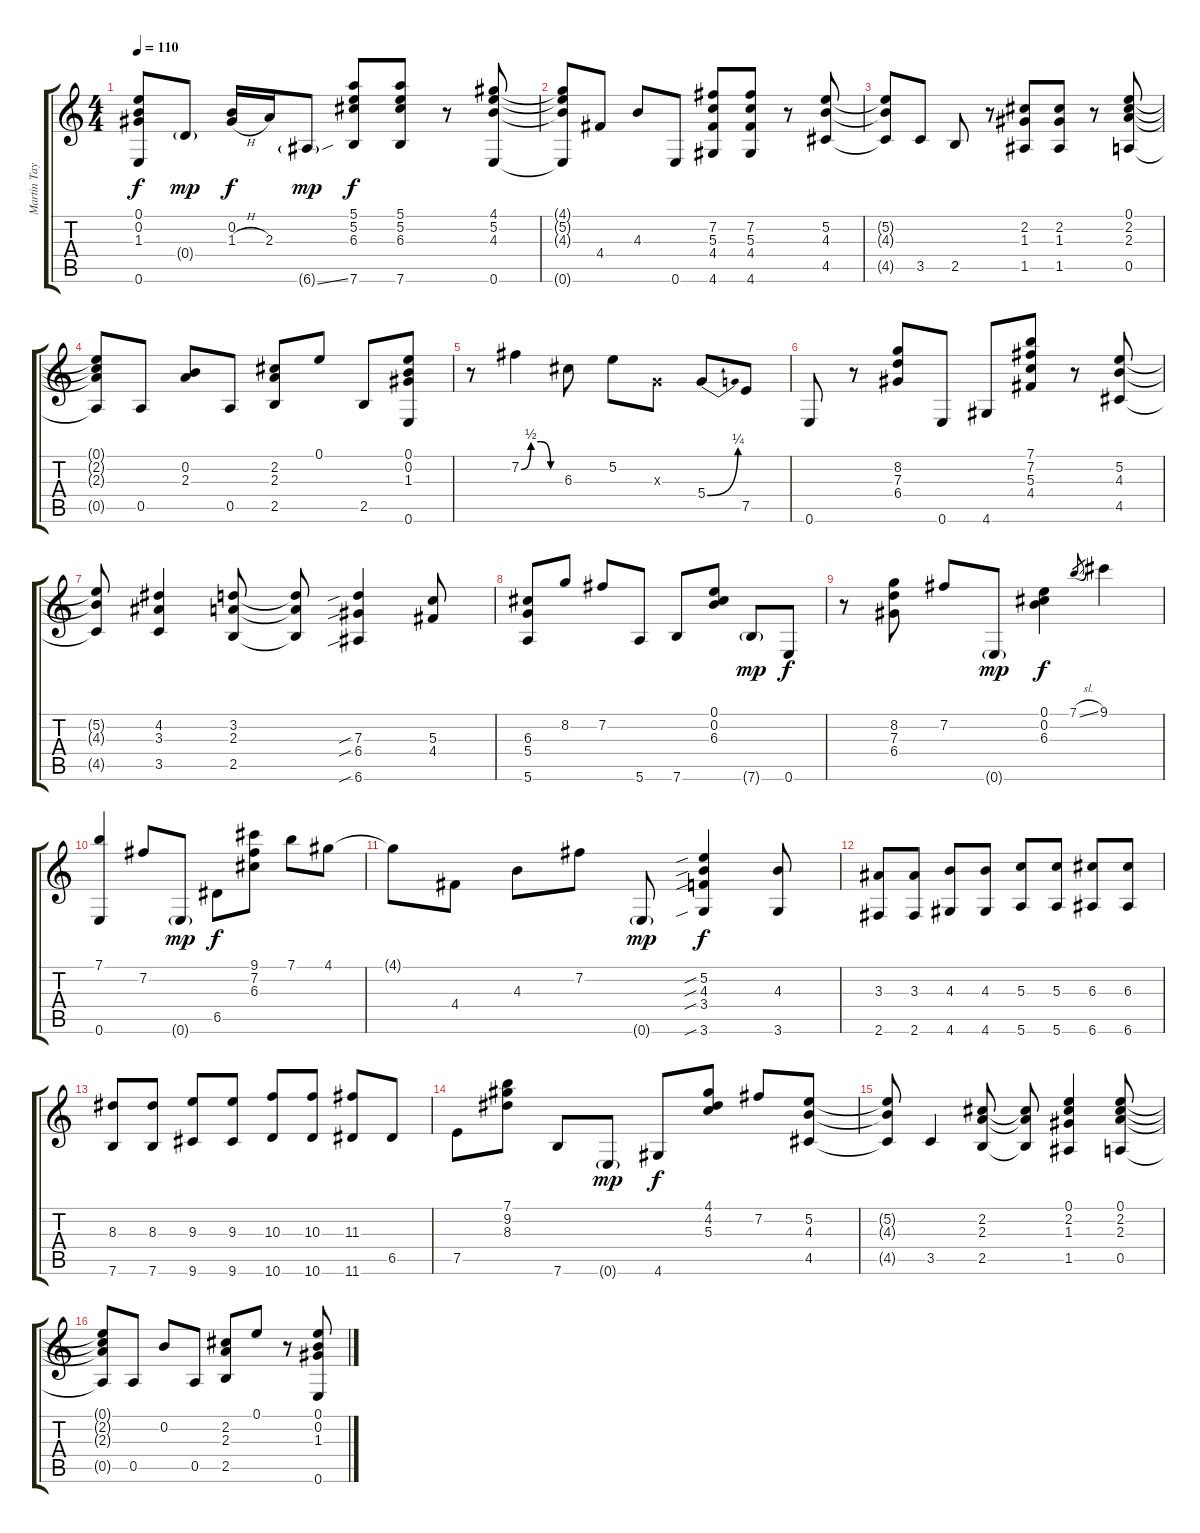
\track ("Martin Taylor" "Martin Tay") {instrument electricguitarjazz}
\staff {score tabs}
\tuning (E4 B3 G3 D3 A2 E2) {hide}
\ts (4 4)
\tempo 110
\clef g2
\ks c
(0.1{t} 0.2{t} 1.3{t} 0.6{t}).8{dy f} 0.4{g}.8{dy mp} (0.2 1.3{h}).16{dy f} 2.3.16 6.6{ss g}.8{dy mp} (5.1 5.2 6.3 7.6).8{dy f} (5.1 5.2 6.3 7.6).8 r.8 (4.1 5.2 4.3 0.6).8 |
(4.1{t} 5.2{t} 4.3{t} 0.6{t}).8 4.4.8 4.3.8 0.6.8 (7.2 5.3 4.4 4.6).8 (7.2 5.3 4.4 4.6).8 r.8 (5.2 4.3 4.5).8 |
(5.2{t} 4.3{t} 4.5{t}).8 3.5.8 2.5.8 r.8 (2.2 1.3 1.5).8 (2.2 1.3 1.5).8 r.8 (0.1 2.2 2.3 0.5).8 |
(0.1{t} 2.2{t} 2.3{t} 0.5{t}).8 0.5.8 (0.2 2.3).8 0.5.8 (2.2 2.3 2.5).8 0.1.8 2.5.8 (0.1 0.2 1.3 0.6).8 |
r.8 7.2{be (custom 0 0 15 2 30 2 45 0 60 0)}.4 6.3.8 5.2.8 0.3{x}.8 5.4{be (bend 0 0 60 1)}.8 7.5.8 |
0.6.8 r.8 (8.2 7.3 6.4).8 0.6.8 4.6.8 (7.1 7.2 5.3 4.4).8 r.8 (5.2 4.3 4.5).8 |
(5.2{t} 4.3{t} 4.5{t}).8 (4.2 3.3 3.5).4 (3.2 2.3 2.5).8 (3.2{t} 2.3{t} 2.5{t}).8 (7.3{sib} 6.4{sib} 6.6{sib}).4 (5.3 4.4).8 |
(6.3 5.4 5.6).8 8.2.8 7.2.8 5.6.8 7.6.8 (0.1 0.2 6.3).8 7.6{g}.8{dy mp} 0.6.8{dy f} |
r.8 (8.2 7.3 6.4).8 7.2.8 0.6{g}.8{dy mp} (0.1 0.2 6.3).4{dy f} 7.1{sl}.8{gr} 9.1.4 |
(7.1 0.6).4 7.2.8 0.6{g}.8{dy mp} 6.5.8{dy f} (9.1 7.2 6.3).8 7.1.8 4.1.8 |
4.1{t}.8 4.4.8 4.3.8 7.2.8 0.6{g}.8{dy mp} (5.2{sib} 4.3{sib} 3.4{sib} 3.6{sib}).4{dy f} (4.3 3.6).8 |
(3.3 2.6).8 (3.3 2.6).8 (4.3 4.6).8 (4.3 4.6).8 (5.3 5.6).8 (5.3 5.6).8 (6.3 6.6).8 (6.3 6.6).8 |
(8.3 7.6).8 (8.3 7.6).8 (9.3 9.6).8 (9.3 9.6).8 (10.3 10.6).8 (10.3 10.6).8 (11.3 11.6).8 6.5.8 |
7.5.8 (7.1 9.2 8.3).8 7.6.8 0.6{g}.8{dy mp} 4.6.8{dy f} (4.1 4.2 5.3).8 7.2.8 (5.2 4.3 4.5).8 |
(5.2{t} 4.3{t} 4.5{t}).8 3.5.4 (2.2 2.3 2.5).8 (2.2{t} 2.3{t} 2.5{t}).8 (0.1 2.2 1.3 1.5).4 (0.1 2.2 2.3 0.5).8 |
(0.1{t} 2.2{t} 2.3{t} 0.5{t}).8 0.5.8 0.2.8 0.5.8 (2.2 2.3 2.5).8 0.1.8 r.8 (0.1 0.2 1.3 0.6).8
